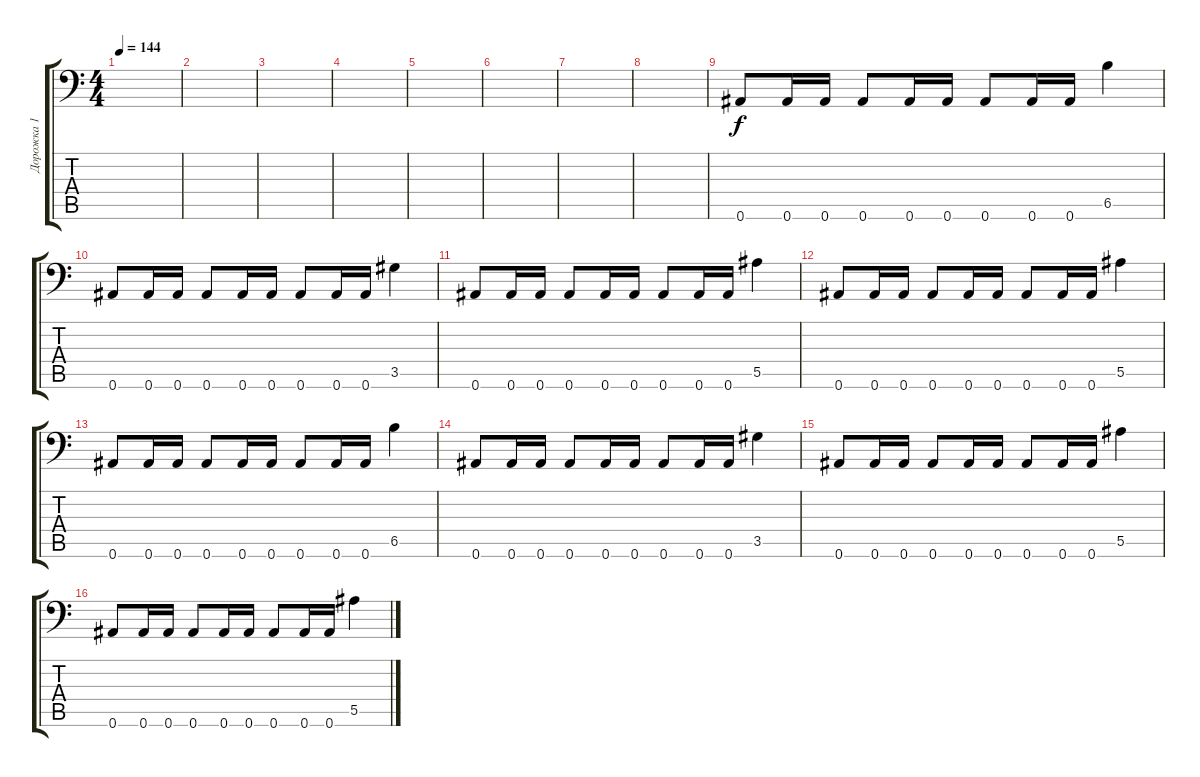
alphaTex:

\track ("Дорожка 1" "Дорожка 1") {instrument distortionguitar}
\staff {score tabs}
\tuning (C4 G3 Eb3 Bb2 F2 Bb1) {hide}
\ts (4 4)
\tempo 144
\clef f4
\ks c
|
|
|
|
|
|
|
|
0.6.8 0.6.16 0.6.16 0.6.8 0.6.16 0.6.16 0.6.8 0.6.16 0.6.16 6.5.4 |
0.6.8 0.6.16 0.6.16 0.6.8 0.6.16 0.6.16 0.6.8 0.6.16 0.6.16 3.5.4 |
0.6.8 0.6.16 0.6.16 0.6.8 0.6.16 0.6.16 0.6.8 0.6.16 0.6.16 5.5.4 |
0.6.8 0.6.16 0.6.16 0.6.8 0.6.16 0.6.16 0.6.8 0.6.16 0.6.16 5.5.4 |
0.6.8 0.6.16 0.6.16 0.6.8 0.6.16 0.6.16 0.6.8 0.6.16 0.6.16 6.5.4 |
0.6.8 0.6.16 0.6.16 0.6.8 0.6.16 0.6.16 0.6.8 0.6.16 0.6.16 3.5.4 |
0.6.8 0.6.16 0.6.16 0.6.8 0.6.16 0.6.16 0.6.8 0.6.16 0.6.16 5.5.4 |
0.6.8 0.6.16 0.6.16 0.6.8 0.6.16 0.6.16 0.6.8 0.6.16 0.6.16 5.5.4
